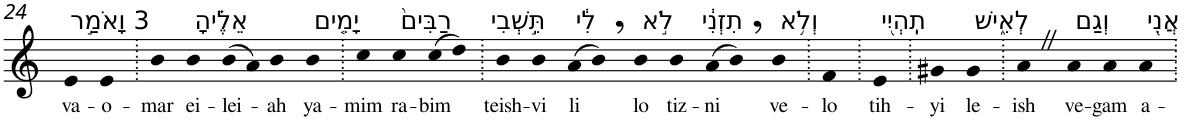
**kern	**text
*part1	*part1
*staff1	*staff1
*I"Piano	*
*I'Pno	*
!!LO:PB:g=z
*clefG2	*
*k[]	*
=24	=24
!LO:TX:a:t=3 וָאֹמַ֣ר	!
!	!LO:LY:b
4e	va-
!	!LO:LY:b
4e	-o-
=25.	=25.
!	!LO:LY:b
4b	-mar
!LO:TX:a:t=אֵלֶ֗יהָ	!
!	!LO:LY:b
4b	ei-
!	!LO:LY:b
(>8b	-lei-
8a)	.
!	!LO:LY:b
4b	-ah
!LO:TX:a:t=יָמִ֤ים	!
!	!LO:LY:b
4b	ya-
=26.	=26.
!	!LO:LY:b
4cc	-mim
!LO:TX:a:t=רַבִּים֙	!
!	!LO:LY:b
4cc	ra-
!	!LO:LY:b
(>8cc	-bim
8dd)	.
=27.	=27.
!LO:TX:a:t=תֵּ֣שְׁבִי	!
!	!LO:LY:b
4b	teish-
!	!LO:LY:b
4b	-vi
!LO:TX:a:t=לִ֔י	!
!	!LO:LY:b
(>8a	li
8b,)	.
!LO:TX:a:t=לֹ֣א	!
!	!LO:LY:b
4b	lo
!LO:TX:a:t=תִזְנִ֔י	!
!	!LO:LY:b
4b	tiz-
!	!LO:LY:b
(>8a	-ni
8b,)	.
!LO:TX:a:t=וְלֹ֥א	!
!	!LO:LY:b
4b	ve-
=28.	=28.
!	!LO:LY:b
4f	-lo
=29.	=29.
!LO:TX:a:t=תִֽהְיִ֖י	!
!	!LO:LY:b
4e	tih-
=30.	=30.
!	!LO:LY:b
4g#X	-yi
!LO:TX:a:t=לְאִ֑ישׁ	!
!	!LO:LY:b
4g#	le-
=31.	=31.
!	!LO:LY:b
4aZ	-ish
!LO:TX:a:t=וְגַם	!
!	!LO:LY:b
4a	ve-
!	!LO:LY:b
4a	-gam
!LO:TX:a:t=אֲנִ֖י	!
!	!LO:LY:b
4a	a-
=.	=.
*-	*-
